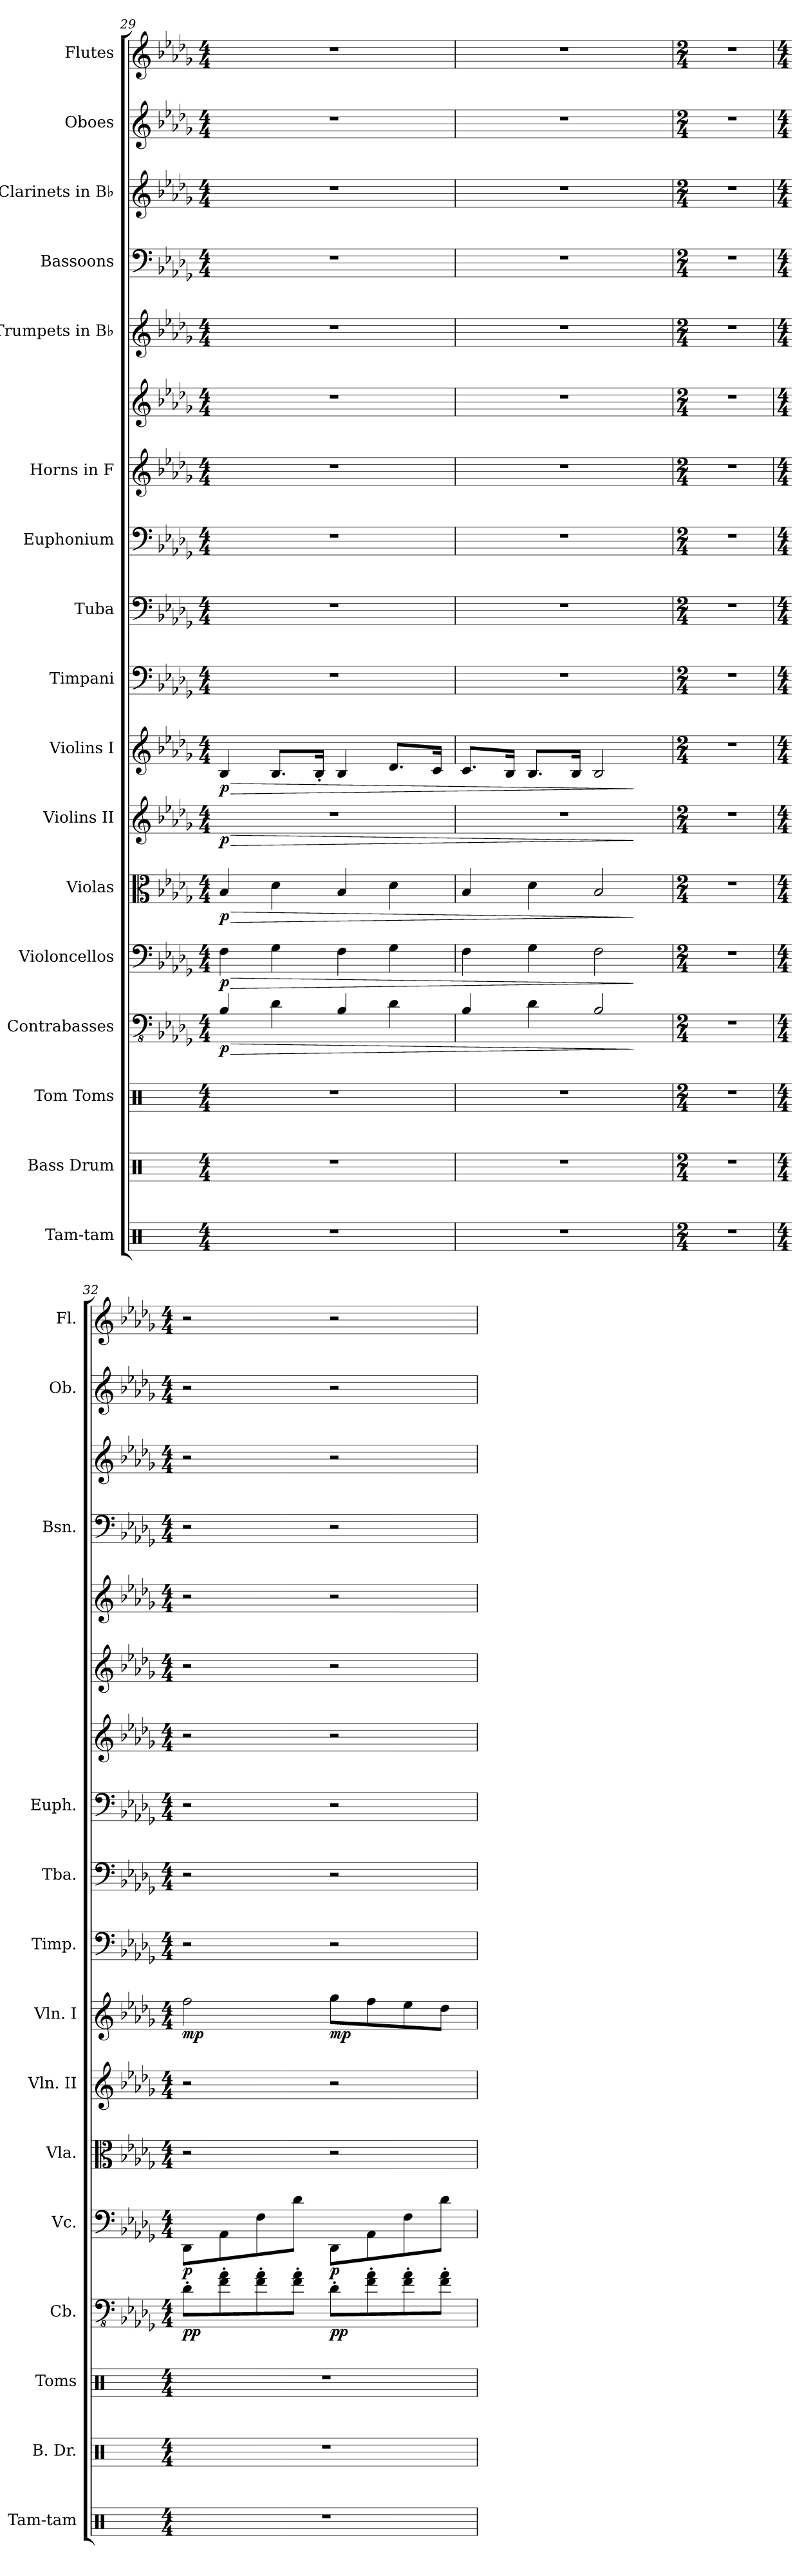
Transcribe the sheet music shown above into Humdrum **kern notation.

**kern	**kern	**kern	**kern	**dynam	**kern	**dynam	**kern	**dynam	**kern	**dynam	**kern	**dynam	**kern	**kern	**kern	**kern	**kern	**kern	**kern	**kern	**kern	**kern
*part17	*part16	*part15	*part14	*part14	*part13	*part13	*part12	*part12	*part11	*part11	*part10	*part10	*part9	*part8	*part7	*part6	*part6	*part5	*part4	*part3	*part2	*part1
*staff18	*staff17	*staff16	*staff15	*staff15	*staff14	*staff14	*staff13	*staff13	*staff12	*staff12	*staff11	*staff11	*staff10	*staff9	*staff8	*staff7	*staff6	*staff5	*staff4	*staff3	*staff2	*staff1
*I"Tam-tam	*I"Bass Drum	*I"Tom Toms	*I"Contrabasses	*	*I"Violoncellos	*	*I"Violas	*	*I"Violins II	*	*I"Violins I	*	*I"Timpani	*I"Tuba	*I"Euphonium	*I"Horns in F	*	*I"Trumpets in B♭	*I"Bassoons	*I"Clarinets in B♭	*I"Oboes	*I"Flutes
*I'Tam-tam	*I'B. Dr.	*I'Toms	*I'Cb.	*	*I'Vc.	*	*I'Vla.	*	*I'Vln. II	*	*I'Vln. I	*	*I'Timp.	*I'Tba.	*I'Euph.	*	*	*	*I'Bsn.	*	*I'Ob.	*I'Fl.
*clefX	*clefX	*clefX	*clefFv4	*	*clefF4	*	*clefC3	*	*clefG2	*	*clefG2	*	*clefF4	*clefF4	*clefF4	*clefG2	*clefG2	*clefG2	*clefF4	*clefG2	*clefG2	*clefG2
*	*	*	*ITrd7c12	*	*	*	*	*	*	*	*	*	*	*	*	*ITrd4c7	*ITrd4c7	*ITrd1c2	*	*ITrd1c2	*	*
*k[]	*k[]	*k[]	*k[b-e-a-d-g-]	*	*k[b-e-a-d-g-]	*	*k[b-e-a-d-g-]	*	*k[b-e-a-d-g-]	*	*k[b-e-a-d-g-]	*	*k[b-e-a-d-g-]	*k[b-e-a-d-g-]	*k[b-e-a-d-g-]	*k[b-e-a-d-g-c-]	*k[b-e-a-d-g-c-]	*k[b-e-a-d-g-c-f-]	*k[b-e-a-d-g-]	*k[b-e-a-d-g-c-f-]	*k[b-e-a-d-g-]	*k[b-e-a-d-g-]
*M4/4	*M4/4	*M4/4	*M4/4	*	*M4/4	*	*M4/4	*	*M4/4	*	*M4/4	*	*M4/4	*M4/4	*M4/4	*M4/4	*M4/4	*M4/4	*M4/4	*M4/4	*M4/4	*M4/4
=29	=29	=29	=29	=29	=29	=29	=29	=29	=29	=29	=29	=29	=29	=29	=29	=29	=29	=29	=29	=29	=29	=29
!	!	!	!	!LO:HP:b	!	!LO:HP:b	!	!LO:HP:b	!	!LO:HP:b	!	!LO:HP:b	!	!	!	!	!	!	!	!	!	!
!	!	!	!	!LO:DY:n=1:b	!	!LO:DY:n=1:b	!	!LO:DY:n=1:b	!	!LO:DY:n=1:b	!	!LO:DY:n=1:b	!	!	!	!	!	!	!	!	!	!
1r	1r	1r	4BBB-/	> p	4F\	> p	4B-/	> p	1r	> p	4B-/	> p	1r	1r	1r	1r	1r	1r	1r	1r	1r	1r
.	.	.	4DD-\	.	4G-\	.	4d-\	.	.	.	8.B-/L	.	.	.	.	.	.	.	.	.	.	.
.	.	.	.	.	.	.	.	.	.	.	16B-'/Jk	.	.	.	.	.	.	.	.	.	.	.
.	.	.	4BBB-/	.	4F\	.	4B-/	.	.	.	4B-/	.	.	.	.	.	.	.	.	.	.	.
.	.	.	4DD-\	.	4G-\	.	4d-\	.	.	.	8.d-/L	.	.	.	.	.	.	.	.	.	.	.
.	.	.	.	.	.	.	.	.	.	.	16c/Jk	.	.	.	.	.	.	.	.	.	.	.
=30	=30	=30	=30	=30	=30	=30	=30	=30	=30	=30	=30	=30	=30	=30	=30	=30	=30	=30	=30	=30	=30	=30
1r	1r	1r	4BBB-/	.	4F\	.	4B-/	.	1r	.	8.c/L	.	1r	1r	1r	1r	1r	1r	1r	1r	1r	1r
.	.	.	.	.	.	.	.	.	.	.	16B-/Jk	.	.	.	.	.	.	.	.	.	.	.
.	.	.	4DD-\	.	4G-\	.	4d-\	.	.	.	8.B-/L	.	.	.	.	.	.	.	.	.	.	.
.	.	.	.	.	.	.	.	.	.	.	16B-/Jk	.	.	.	.	.	.	.	.	.	.	.
.	.	.	2BBB-/	.	2F\	.	2B-/	.	.	.	2B-/	.	.	.	.	.	.	.	.	.	.	.
.	.	.	.	]	.	]	.	]	.	]	.	]	.	.	.	.	.	.	.	.	.	.
=31	=31	=31	=31	=31	=31	=31	=31	=31	=31	=31	=31	=31	=31	=31	=31	=31	=31	=31	=31	=31	=31	=31
*M2/4	*M2/4	*M2/4	*M2/4	*	*M2/4	*	*M2/4	*	*M2/4	*	*M2/4	*	*M2/4	*M2/4	*M2/4	*M2/4	*M2/4	*M2/4	*M2/4	*M2/4	*M2/4	*M2/4
2r	2r	2r	2r	.	2r	.	2r	.	2r	.	2r	.	2r	2r	2r	2r	2r	2r	2r	2r	2r	2r
!!LO:PB:g=z
=32	=32	=32	=32	=32	=32	=32	=32	=32	=32	=32	=32	=32	=32	=32	=32	=32	=32	=32	=32	=32	=32	=32
*M4/4	*M4/4	*M4/4	*M4/4	*	*M4/4	*	*M4/4	*	*M4/4	*	*M4/4	*	*M4/4	*M4/4	*M4/4	*M4/4	*M4/4	*M4/4	*M4/4	*M4/4	*M4/4	*M4/4
!	!	!	!	!LO:DY:b	!	!LO:DY:b	!	!	!	!	!	!LO:DY:b	!	!	!	!	!	!	!	!	!	!
1r	1r	1r	8DD-'\L	pp	8DD-\L	p	2r	.	2r	.	2ff\	mp	2r	2r	2r	2r	2r	2r	2r	2r	2r	2r
.	.	.	8FF\' 8AA-\'	.	8AA-\	.	.	.	.	.	.	.	.	.	.	.	.	.	.	.	.	.
.	.	.	8FF\' 8AA-\'	.	8F\	.	.	.	.	.	.	.	.	.	.	.	.	.	.	.	.	.
.	.	.	8FF\' 8AA-\'J	.	8d-\J	.	.	.	.	.	.	.	.	.	.	.	.	.	.	.	.	.
!	!	!	!	!LO:DY:b	!	!LO:DY:b	!	!	!	!	!	!LO:DY:b	!	!	!	!	!	!	!	!	!	!
.	.	.	8DD-'\L	pp	8DD-\L	p	2r	.	2r	.	8gg-\L	mp	2r	2r	2r	2r	2r	2r	2r	2r	2r	2r
.	.	.	8FF\' 8AA-\'	.	8AA-\	.	.	.	.	.	8ff\	.	.	.	.	.	.	.	.	.	.	.
.	.	.	8FF\' 8AA-\'	.	8F\	.	.	.	.	.	8ee-\	.	.	.	.	.	.	.	.	.	.	.
.	.	.	8FF\' 8AA-\'J	.	8d-\J	.	.	.	.	.	8dd-\J	.	.	.	.	.	.	.	.	.	.	.
=	=	=	=	=	=	=	=	=	=	=	=	=	=	=	=	=	=	=	=	=	=	=
*-	*-	*-	*-	*-	*-	*-	*-	*-	*-	*-	*-	*-	*-	*-	*-	*-	*-	*-	*-	*-	*-	*-
